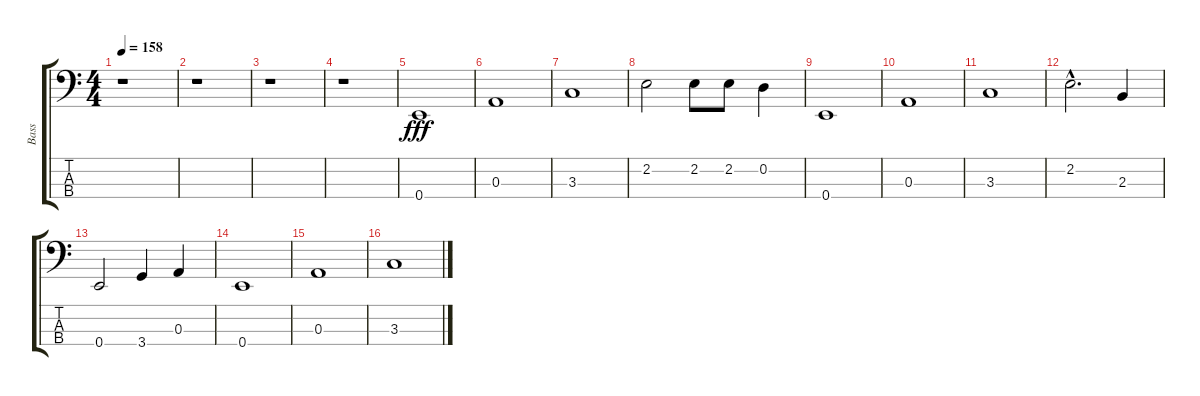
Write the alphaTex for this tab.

\track ("Bass" "Bass") {instrument synthbass2}
\staff {score tabs}
\tuning (G2 D2 A1 E1) {hide}
\ts (4 4)
\tempo 158
\clef f4
\ks c
r.1{dy fff} |
r.1 |
r.1 |
r.1 |
0.4.1 |
0.3.1 |
3.3.1 |
2.2.2 2.2.8 2.2.8 0.2.4 |
0.4.1 |
0.3.1 |
3.3.1 |
2.2{hac}.2{d} 2.3.4 |
0.4.2 3.4.4 0.3.4 |
0.4.1 |
0.3.1 |
3.3.1
